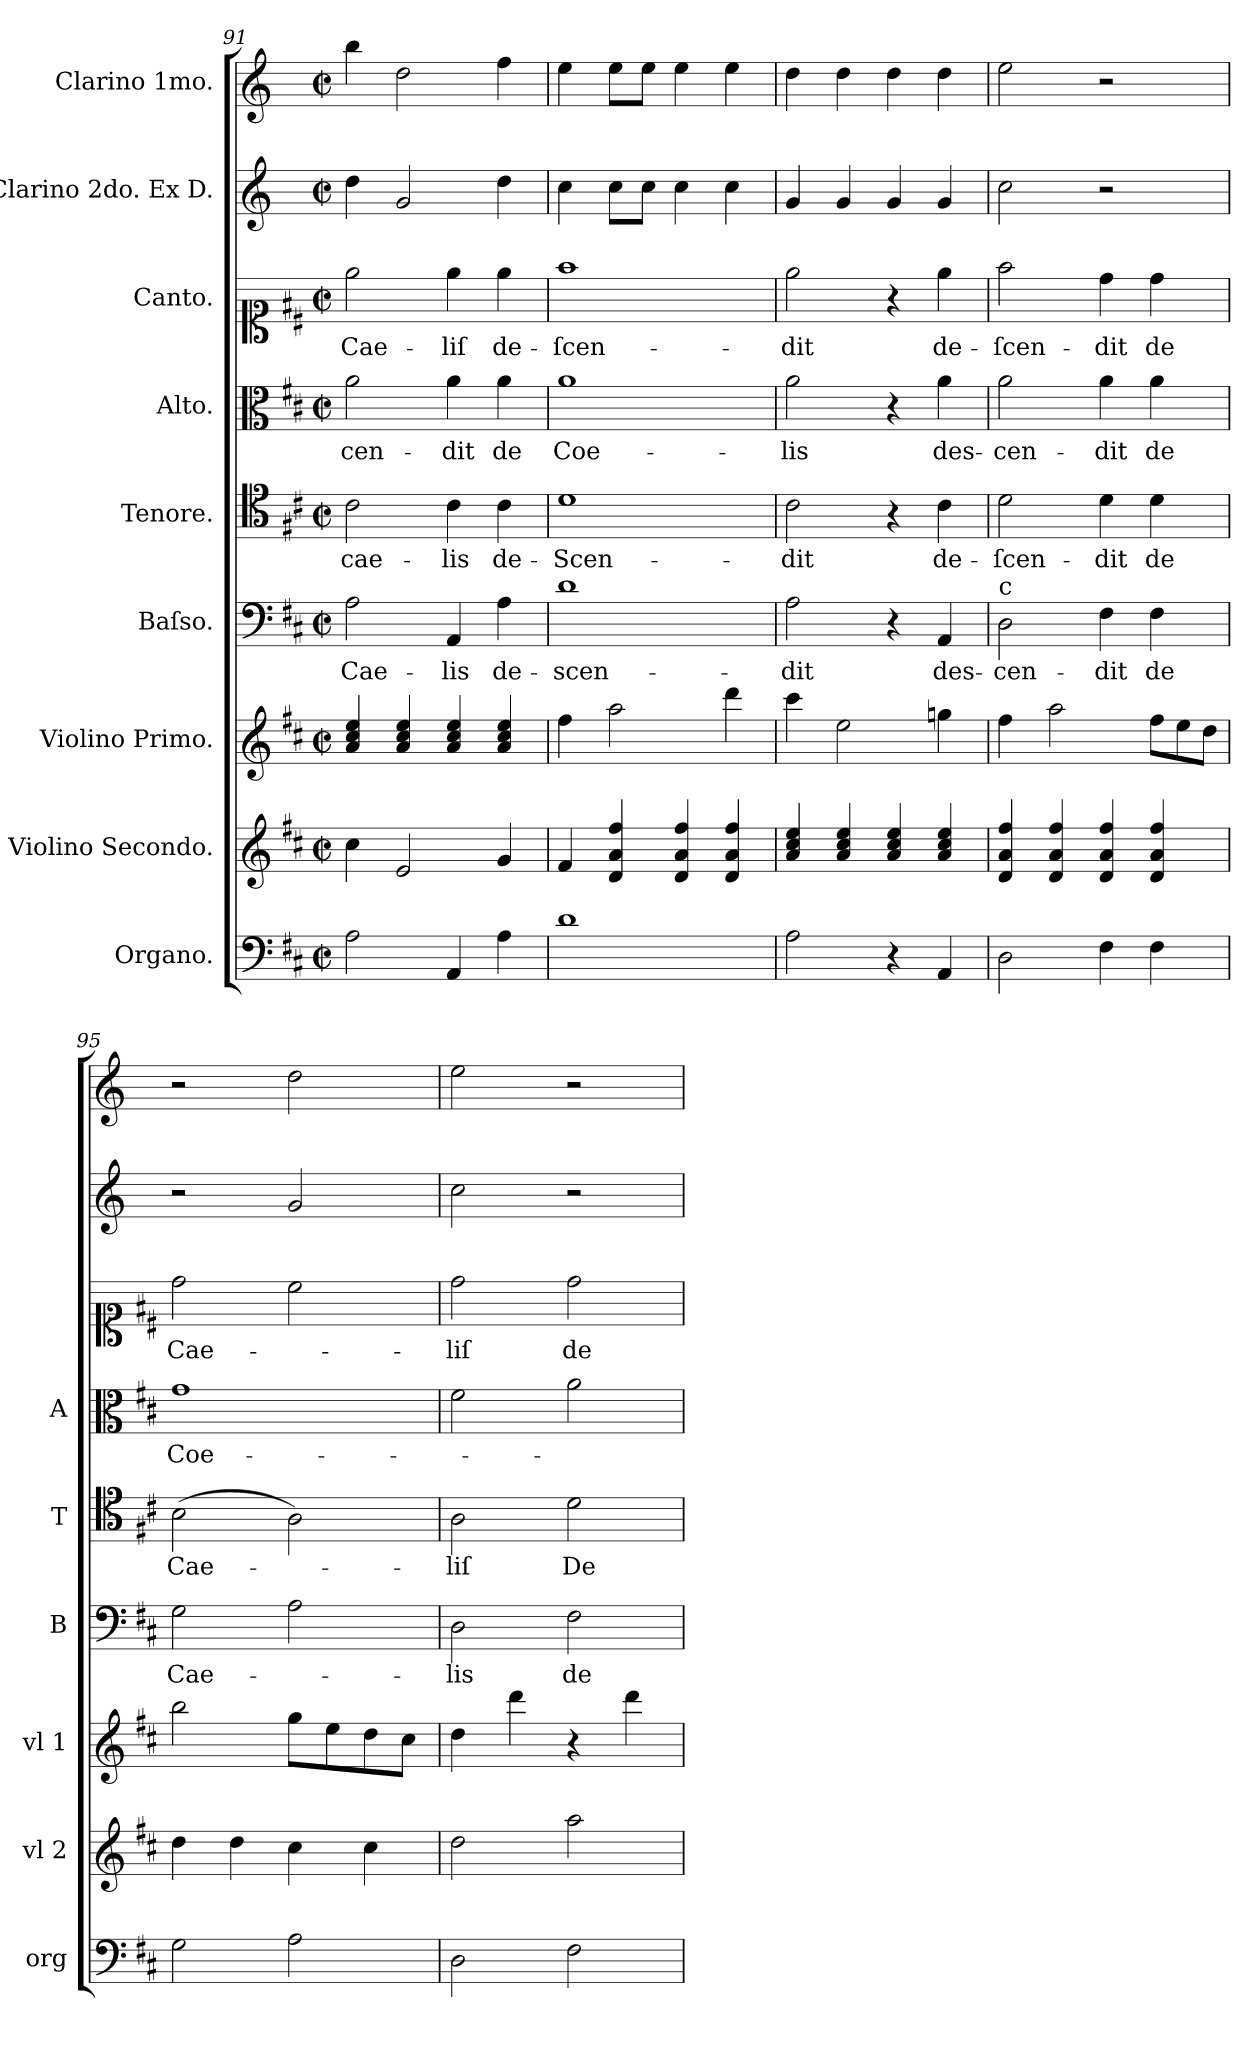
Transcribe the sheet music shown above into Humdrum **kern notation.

**kern	**kern	**kern	**kern	**text	**kern	**text	**kern	**text	**kern	**text	**kern	**kern
*part9	*part8	*part7	*part6	*part6	*part5	*part5	*part4	*part4	*part3	*part3	*part2	*part1
*staff9	*staff8	*staff7	*staff6	*staff6	*staff5	*staff5	*staff4	*staff4	*staff3	*staff3	*staff2	*staff1
*I"Organo.	*I"Violino Secondo.	*I"Violino Primo.	*I"Baſso.	*	*I"Tenore.	*	*I"Alto.	*	*I"Canto.	*	*I"Clarino 2do. Ex D.	*I"Clarino 1mo.
*I'org	*I'vl 2	*I'vl 1	*I'B	*	*I'T	*	*I'A	*	*	*	*	*
*clefF4	*clefG2	*clefG2	*clefF4	*	*clefC4	*	*clefC3	*	*clefC1	*	*clefG2	*clefG2
*	*	*	*	*	*	*	*	*	*	*	*ITrd-1c-2	*ITrd-1c-2
*k[f#c#]	*k[f#c#]	*k[f#c#]	*k[f#c#]	*	*k[f#c#]	*	*k[f#c#]	*	*k[f#c#]	*	*k[f#c#]	*k[f#c#]
*M2/2	*M2/2	*M2/2	*M2/2	*	*M2/2	*	*M2/2	*	*M2/2	*	*M2/2	*M2/2
*met(c|)	*met(c|)	*met(c|)	*met(c|)	*	*met(c|)	*	*met(c|)	*	*met(c|)	*	*met(c|)	*met(c|)
=91	=91	=91	=91	=91	=91	=91	=91	=91	=91	=91	=91	=91
2A\	4cc#\	4a/ 4cc#/ 4ee/	2A\	Cae-	2c#\	cae-	2a\	-cen-	2ee\	Cae-	4ee\	4ccc#\
.	2e/	4a/ 4cc#/ 4ee/	.	.	.	.	.	.	.	.	2a/	2ee\
4AA/	.	4a/ 4cc#/ 4ee/	4AA/	-lis	4c#\	-lis	4a\	-dit	4ee\	-liſ	.	.
4A\	4g/	4a/ 4cc#/ 4ee/	4A\	de-	4c#\	de-	4a\	de	4ee\	de-	4ee\	4gg\
=92	=92	=92	=92	=92	=92	=92	=92	=92	=92	=92	=92	=92
1d	4f#/	4ff#\	1d	-scen-	1d	-Scen-	1a	Coe-	1ff#	-ſcen-	4dd\	4ff#\
.	4d/ 4a/ 4ff#/	2aa\	.	.	.	.	.	.	.	.	8dd\L	8ff#\L
.	.	.	.	.	.	.	.	.	.	.	8dd\J	8ff#\J
.	4d/ 4a/ 4ff#/	.	.	.	.	.	.	.	.	.	4dd\	4ff#\
.	4d/ 4a/ 4ff#/	4ddd\	.	.	.	.	.	.	.	.	4dd\	4ff#\
=93	=93	=93	=93	=93	=93	=93	=93	=93	=93	=93	=93	=93
2A\	4a/ 4cc#/ 4ee/	4ccc#\	2A\	-dit	2c#\	-dit	2a\	-lis	2ee\	-dit	4a/	4ee\
.	4a/ 4cc#/ 4ee/	2ee\	.	.	.	.	.	.	.	.	4a/	4ee\
4r	4a/ 4cc#/ 4ee/	.	4r	.	4r	.	4r	.	4r	.	4a/	4ee\
4AA/	4a/ 4cc#/ 4ee/	4ggn\	4AA/	des-	4c#\	de-	4a\	des-	4ee\	de-	4a/	4ee\
=94	=94	=94	=94	=94	=94	=94	=94	=94	=94	=94	=94	=94
!	!	!	!LO:TX:a:t=c	!	!	!	!	!	!	!	!	!
2D\	4d/ 4a/ 4ff#/	4ff#\	2D\	-cen-	2d\	-ſcen-	2a\	-cen-	2ff#\	-ſcen-	2dd\	2ff#\
.	4d/ 4a/ 4ff#/	2aa\	.	.	.	.	.	.	.	.	.	.
4F#\	4d/ 4a/ 4ff#/	.	4F#\	-dit	4d\	-dit	4a\	-dit	4dd\	-dit	2r	2r
*	*	*Xtuplet	*	*	*	*	*	*	*	*	*	*
4F#\	4d/ 4a/ 4ff#/	12ff#\L	4F#\	de	4d\	de	4a\	de	4dd\	de	.	.
.	.	12ee\	.	.	.	.	.	.	.	.	.	.
.	.	12dd\J	.	.	.	.	.	.	.	.	.	.
=95	=95	=95	=95	=95	=95	=95	=95	=95	=95	=95	=95	=95
2G\	4dd\	2bb\	2G\	Cae-	(>2B\	Cae-	1g	Coe-	2dd\	Cae-	2r	2r
.	4dd\	.	.	.	.	.	.	.	.	.	.	.
2A\	4cc#\	8gg\L	2A\	.	2A\)	.	.	.	2cc#\	.	2a/	2ee\
.	.	8ee\	.	.	.	.	.	.	.	.	.	.
.	4cc#\	8dd\	.	.	.	.	.	.	.	.	.	.
.	.	8cc#\J	.	.	.	.	.	.	.	.	.	.
=96	=96	=96	=96	=96	=96	=96	=96	=96	=96	=96	=96	=96
2D\	2dd\	4dd\	2D\	-lis	2A\	-liſ	2f#\	.	2dd\	-liſ	2dd\	2ff#\
.	.	4ddd\	.	.	.	.	.	.	.	.	.	.
2F#\	2aa\	4r	2F#\	de	2d\	De	2a\	.	2dd\	de	2r	2r
.	.	4ddd\	.	.	.	.	.	.	.	.	.	.
=	=	=	=	=	=	=	=	=	=	=	=	=
*-	*-	*-	*-	*-	*-	*-	*-	*-	*-	*-	*-	*-
